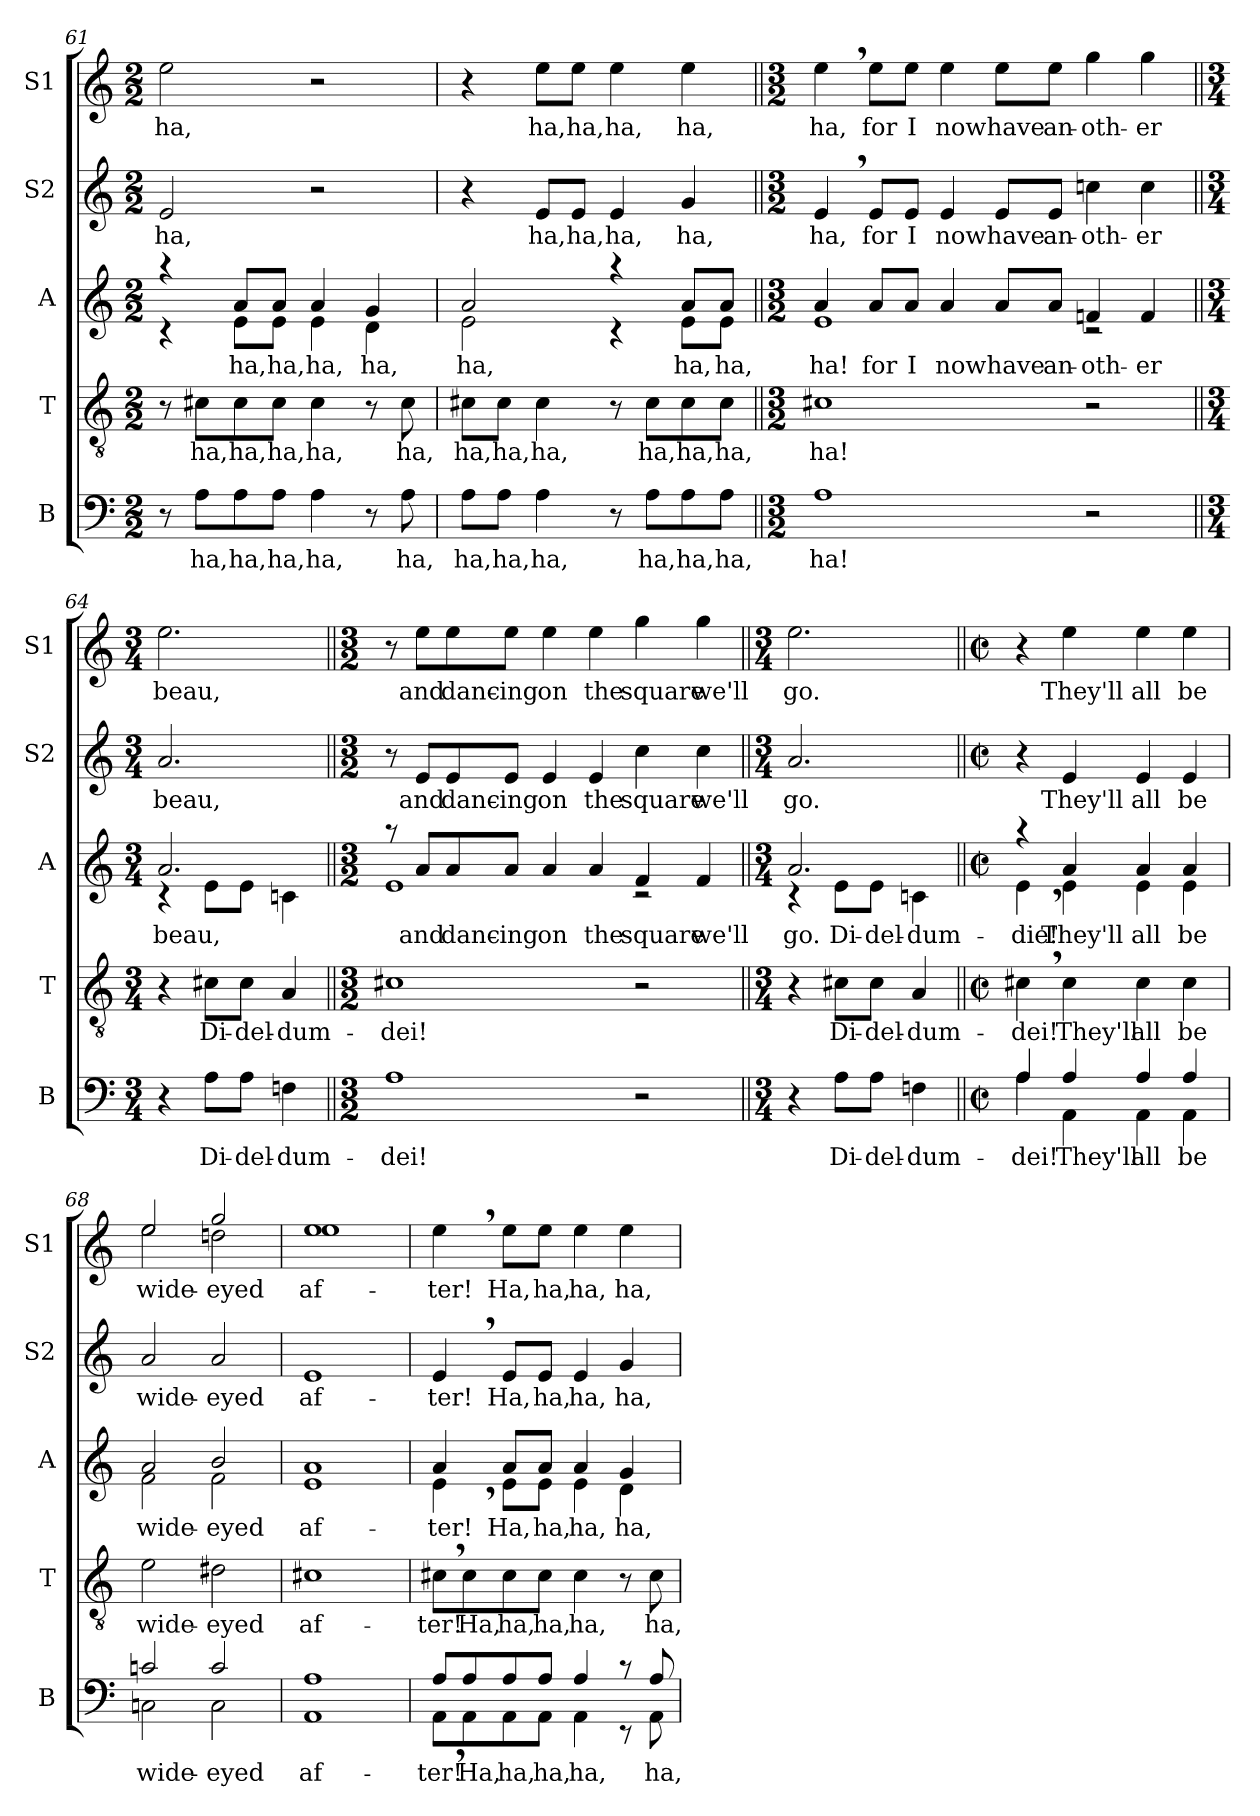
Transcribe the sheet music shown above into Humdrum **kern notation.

**kern	**text	**kern	**text	**kern	**text	**kern	**text	**kern	**text
*part5	*part5	*part4	*part4	*part3	*part3	*part2	*part2	*part1	*part1
*staff5	*staff5	*staff4	*staff4	*staff3	*staff3	*staff2	*staff2	*staff1	*staff1
*I"B	*	*I"T	*	*I"A	*	*I"S2	*	*I"S1	*
*I'B	*	*I'T	*	*I'A	*	*I'S2	*	*I'S1	*
*clefF4	*	*clefGv2	*	*clefG2	*	*clefG2	*	*clefG2	*
*k[]	*	*k[]	*	*k[]	*	*k[]	*	*k[]	*
*C:	*	*C:	*	*C:	*	*C:	*	*C:	*
*M2/2	*	*M2/2	*	*M2/2	*	*M2/2	*	*M2/2	*
=61	=61	=61	=61	=61	=61	=61	=61	=61	=61
*	*	*	*	*^	*	*	*	*	*
!	!	!	!	!	!	!	!	!LO:LY:b	!	!LO:LY:b
8r	.	8r	.	4raa	4rc	.	2e/	ha,	2ee\	ha,
!	!LO:LY:b	!	!LO:LY:b	!	!	!	!	!	!	!
8A\L	ha,	8c#X\L	ha,	.	.	.	.	.	.	.
!	!LO:LY:b	!	!LO:LY:b	!	!	!LO:LY:b	!	!	!	!
8A\	ha,	8c#\	ha,	8a/L	8e\L	ha,	.	.	.	.
!	!LO:LY:b	!	!LO:LY:b	!	!	!LO:LY:b	!	!	!	!
8A\J	ha,	8c#\J	ha,	8a/J	8e\J	ha,	.	.	.	.
!	!LO:LY:b	!	!LO:LY:b	!	!	!LO:LY:b	!	!	!	!
4A\	ha,	4c#\	ha,	4a/	4e\	ha,	2r	.	2r	.
!	!	!	!	!	!	!LO:LY:b	!	!	!	!
8r	.	8r	.	4g/	4d\	ha,	.	.	.	.
!	!LO:LY:b	!	!LO:LY:b	!	!	!	!	!	!	!
8A\	ha,	8c#\	ha,	.	.	.	.	.	.	.
=62	=62	=62	=62	=62	=62	=62	=62	=62	=62	=62
!	!LO:LY:b	!	!LO:LY:b	!	!	!LO:LY:b	!	!	!	!
8A\L	ha,	8c#X\L	ha,	2a/	2e\	ha,	4r	.	4r	.
!	!LO:LY:b	!	!LO:LY:b	!	!	!	!	!	!	!
8A\J	ha,	8c#\J	ha,	.	.	.	.	.	.	.
!	!LO:LY:b	!	!LO:LY:b	!	!	!	!	!LO:LY:b	!	!LO:LY:b
4A\	ha,	4c#\	ha,	.	.	.	8e/L	ha,	8ee\L	ha,
!	!	!	!	!	!	!	!	!LO:LY:b	!	!LO:LY:b
.	.	.	.	.	.	.	8e/J	ha,	8ee\J	ha,
!	!	!	!	!	!	!	!	!LO:LY:b	!	!LO:LY:b
8r	.	8r	.	4raa	4rc	.	4e/	ha,	4ee\	ha,
!	!LO:LY:b	!	!LO:LY:b	!	!	!	!	!	!	!
8A\L	ha,	8c#\L	ha,	.	.	.	.	.	.	.
!	!LO:LY:b	!	!LO:LY:b	!	!	!LO:LY:b	!	!LO:LY:b	!	!LO:LY:b
8A\	ha,	8c#\	ha,	8a/L	8e\L	ha,	4g/	ha,	4ee\	ha,
!	!LO:LY:b	!	!LO:LY:b	!	!	!LO:LY:b	!	!	!	!
8A\J	ha,	8c#\J	ha,	8a/J	8e\J	ha,	.	.	.	.
!!LO:LB:g=z
=63||	=63||	=63||	=63||	=63||	=63||	=63||	=63||	=63||	=63||	=63||
*M3/2	*	*M3/2	*	*M3/2	*	*	*M3/2	*	*M3/2	*
!	!LO:LY:b	!	!LO:LY:b	!	!	!LO:LY:b	!	!LO:LY:b	!	!LO:LY:b
1A	ha!	1c#X	ha!	4a/	1e	ha!	4e,>/	ha,	4ee,>\	ha,
!	!	!	!	!	!	!LO:LY:b	!	!LO:LY:b	!	!LO:LY:b
.	.	.	.	8a/L	.	for	8e/L	for	8ee\L	for
!	!	!	!	!	!	!LO:LY:b	!	!LO:LY:b	!	!LO:LY:b
.	.	.	.	8a/J	.	I	8e/J	I	8ee\J	I
!	!	!	!	!	!	!LO:LY:b	!	!LO:LY:b	!	!LO:LY:b
.	.	.	.	4a/	.	now	4e/	now	4ee\	now
!	!	!	!	!	!	!LO:LY:b	!	!LO:LY:b	!	!LO:LY:b
.	.	.	.	8a/L	.	have	8e/L	have	8ee\L	have
!	!	!	!	!	!	!LO:LY:b	!	!LO:LY:b	!	!LO:LY:b
.	.	.	.	8a/J	.	an-	8e/J	an-	8ee\J	an-
!	!	!	!	!	!	!LO:LY:b	!	!LO:LY:b	!	!LO:LY:b
2r	.	2r	.	4fn/	2rc	-oth-	4ccn\	-oth-	4gg\	-oth-
!	!	!	!	!	!	!LO:LY:b	!	!LO:LY:b	!	!LO:LY:b
.	.	.	.	4f/	.	-er	4cc\	-er	4gg\	-er
=64||	=64||	=64||	=64||	=64||	=64||	=64||	=64||	=64||	=64||	=64||
*M3/4	*	*M3/4	*	*M3/4	*	*	*M3/4	*	*M3/4	*
!	!	!	!	!	!	!LO:LY:b	!	!LO:LY:b	!	!LO:LY:b
4r	.	4r	.	2.a/	4rc	beau,	2.a/	beau,	2.ee\	beau,
!	!LO:LY:b	!	!LO:LY:b	!	!	!	!	!	!	!
8A\L	Di-	8c#X\L	Di-	.	8e\L	.	.	.	.	.
!	!LO:LY:b	!	!LO:LY:b	!	!	!	!	!	!	!
8A\J	-del-	8c#\J	-del-	.	8e\J	.	.	.	.	.
!	!LO:LY:b	!	!LO:LY:b	!	!	!	!	!	!	!
4Fn\	-dum-	4A/	-dum-	.	4cn\	.	.	.	.	.
=65||	=65||	=65||	=65||	=65||	=65||	=65||	=65||	=65||	=65||	=65||
*M3/2	*	*M3/2	*	*M3/2	*	*	*M3/2	*	*M3/2	*
!	!LO:LY:b	!	!LO:LY:b	!	!	!	!	!	!	!
1A	-dei!	1c#X	-dei!	8raa	1e	.	8r	.	8r	.
!	!	!	!	!	!	!LO:LY:b	!	!LO:LY:b	!	!LO:LY:b
.	.	.	.	8a/L	.	and	8e/L	and	8ee\L	and
!	!	!	!	!	!	!LO:LY:b	!	!LO:LY:b	!	!LO:LY:b
.	.	.	.	8a/	.	danc-	8e/	danc-	8ee\	danc-
!	!	!	!	!	!	!LO:LY:b	!	!LO:LY:b	!	!LO:LY:b
.	.	.	.	8a/J	.	-ing	8e/J	-ing	8ee\J	-ing
!	!	!	!	!	!	!LO:LY:b	!	!LO:LY:b	!	!LO:LY:b
.	.	.	.	4a/	.	on	4e/	on	4ee\	on
!	!	!	!	!	!	!LO:LY:b	!	!LO:LY:b	!	!LO:LY:b
.	.	.	.	4a/	.	the	4e/	the	4ee\	the
!	!	!	!	!	!	!LO:LY:b	!	!LO:LY:b	!	!LO:LY:b
2r	.	2r	.	4f/	2rc	square	4cc\	square	4gg\	square
!	!	!	!	!	!	!LO:LY:b	!	!LO:LY:b	!	!LO:LY:b
.	.	.	.	4f/	.	we'll	4cc\	we'll	4gg\	we'll
=66||	=66||	=66||	=66||	=66||	=66||	=66||	=66||	=66||	=66||	=66||
*M3/4	*	*M3/4	*	*M3/4	*	*	*M3/4	*	*M3/4	*
!	!	!	!	!	!	!LO:LY:b	!	!LO:LY:b	!	!LO:LY:b
4r	.	4r	.	2.a/	4rc	go.	2.a/	go.	2.ee\	go.
!	!LO:LY:b	!	!LO:LY:b	!	!	!LO:LY:b	!	!	!	!
8A\L	Di-	8c#X\L	Di-	.	8e\L	Di-	.	.	.	.
!	!LO:LY:b	!	!LO:LY:b	!	!	!LO:LY:b	!	!	!	!
8A\J	-del-	8c#\J	-del-	.	8e\J	-del-	.	.	.	.
!	!LO:LY:b	!	!LO:LY:b	!	!	!LO:LY:b	!	!	!	!
4Fn\	-dum-	4A/	-dum-	.	4cn\	-dum-	.	.	.	.
!!LO:PB:g=z
=67||	=67||	=67||	=67||	=67||	=67||	=67||	=67||	=67||	=67||	=67||
*M2/2	*	*M2/2	*	*M2/2	*	*	*M2/2	*	*M2/2	*
*met(c|)	*	*met(c|)	*	*met(c|)	*	*	*met(c|)	*	*met(c|)	*
!	!LO:LY:b	!	!LO:LY:b	!	!	!LO:LY:b	!	!	!	!
*^	*	*	*	*	*	*	*	*	*	*
4A/	4A\	-dei!	4c#X,>\	-dei!	4raa	4e,>\	die!	4r	.	4r	.
!	!	!LO:LY:b	!	!LO:LY:b	!	!	!LO:LY:b	!	!LO:LY:b	!	!LO:LY:b
4A/	4AA\	They'll	4c#\	They'll	4a/	4e\	-They'll	4e/	They'll	4ee\	They'll
!	!	!LO:LY:b	!	!LO:LY:b	!	!	!LO:LY:b	!	!LO:LY:b	!	!LO:LY:b
4A/	4AA\	all	4c#\	all	4a/	4e\	all	4e/	all	4ee\	all
!	!	!LO:LY:b	!	!LO:LY:b	!	!	!LO:LY:b	!	!LO:LY:b	!	!LO:LY:b
4A/	4AA\	be	4c#\	be	4a/	4e\	be	4e/	be	4ee\	be
=68	=68	=68	=68	=68	=68	=68	=68	=68	=68	=68	=68
!	!	!LO:LY:b	!	!LO:LY:b	!	!	!LO:LY:b	!	!LO:LY:b	!	!LO:LY:b
*	*	*	*	*	*	*	*	*	*	*^	*
2cn/	2Cn\	wide-	2e\	wide-	2a/	2f\	wide-	2a/	wide-	2ee/	2ee\	wide-
!	!	!LO:LY:b	!	!LO:LY:b	!	!	!LO:LY:b	!	!LO:LY:b	!	!	!LO:LY:b
2c/	2C\	-eyed	2d#X\	-eyed	2b/	2f\	-eyed	2a/	-eyed	2gg/	2ddn\	-eyed
=69	=69	=69	=69	=69	=69	=69	=69	=69	=69	=69	=69	=69
!	!	!LO:LY:b	!	!LO:LY:b	!	!	!LO:LY:b	!	!LO:LY:b	!	!	!LO:LY:b
1A	1AA	af-	1c#X	af-	1a	1e	af-	1e	af-	1ee	1ee	af-
=70	=70	=70	=70	=70	=70	=70	=70	=70	=70	=70	=70	=70
!	!	!LO:LY:b	!	!LO:LY:b	!	!	!LO:LY:b	!	!LO:LY:b	!	!	!LO:LY:b
*	*	*	*	*	*	*	*	*	*	*v	*v	*
8A/L	8AA,>,<\L	-ter!	8c#X,>\L	-ter!	4a/	4e,>,<\	-ter!	4e,>/	-ter!	4ee,>\	-ter!
!	!	!LO:LY:b	!	!LO:LY:b	!	!	!	!	!	!	!
8A/	8AA\	Ha,	8c#\	Ha,	.	.	.	.	.	.	.
!	!	!LO:LY:b	!	!LO:LY:b	!	!	!LO:LY:b	!	!LO:LY:b	!	!LO:LY:b
8A/	8AA\	ha,	8c#\	ha,	8a/L	8e\L	Ha,	8e/L	Ha,	8ee\L	Ha,
!	!	!LO:LY:b	!	!LO:LY:b	!	!	!LO:LY:b	!	!LO:LY:b	!	!LO:LY:b
8A/J	8AA\J	ha,	8c#\J	ha,	8a/J	8e\J	ha,	8e/J	ha,	8ee\J	ha,
!	!	!LO:LY:b	!	!LO:LY:b	!	!	!LO:LY:b	!	!LO:LY:b	!	!LO:LY:b
4A/	4AA\	ha,	4c#\	ha,	4a/	4e\	ha,	4e/	ha,	4ee\	ha,
!	!	!	!	!	!	!	!LO:LY:b	!	!LO:LY:b	!	!LO:LY:b
8rc	8rEE	.	8r	.	4g/	4d\	ha,	4g/	ha,	4ee\	ha,
!	!	!LO:LY:b	!	!LO:LY:b	!	!	!	!	!	!	!
8A/	8AA\	ha,	8c#\	ha,	.	.	.	.	.	.	.
*v	*v	*	*	*	*v	*v	*	*	*	*	*
=	=	=	=	=	=	=	=	=	=
*-	*-	*-	*-	*-	*-	*-	*-	*-	*-
